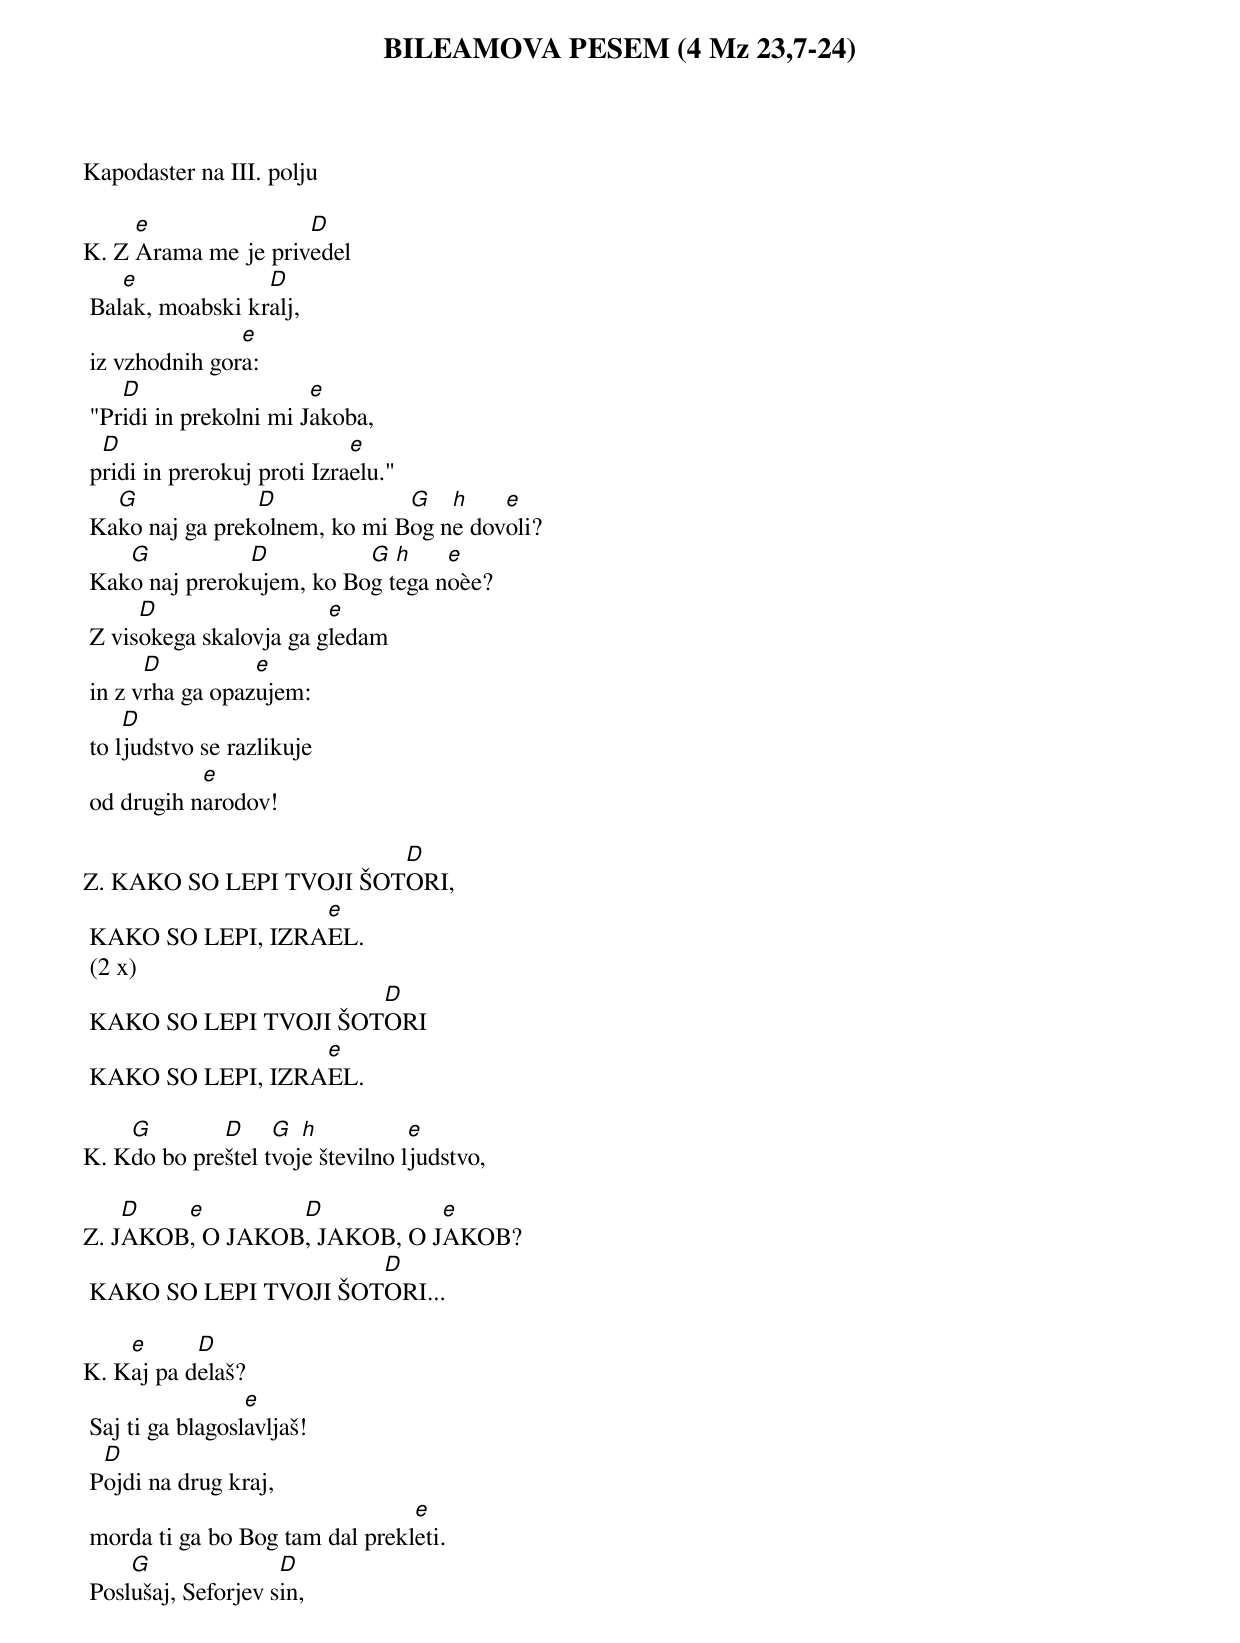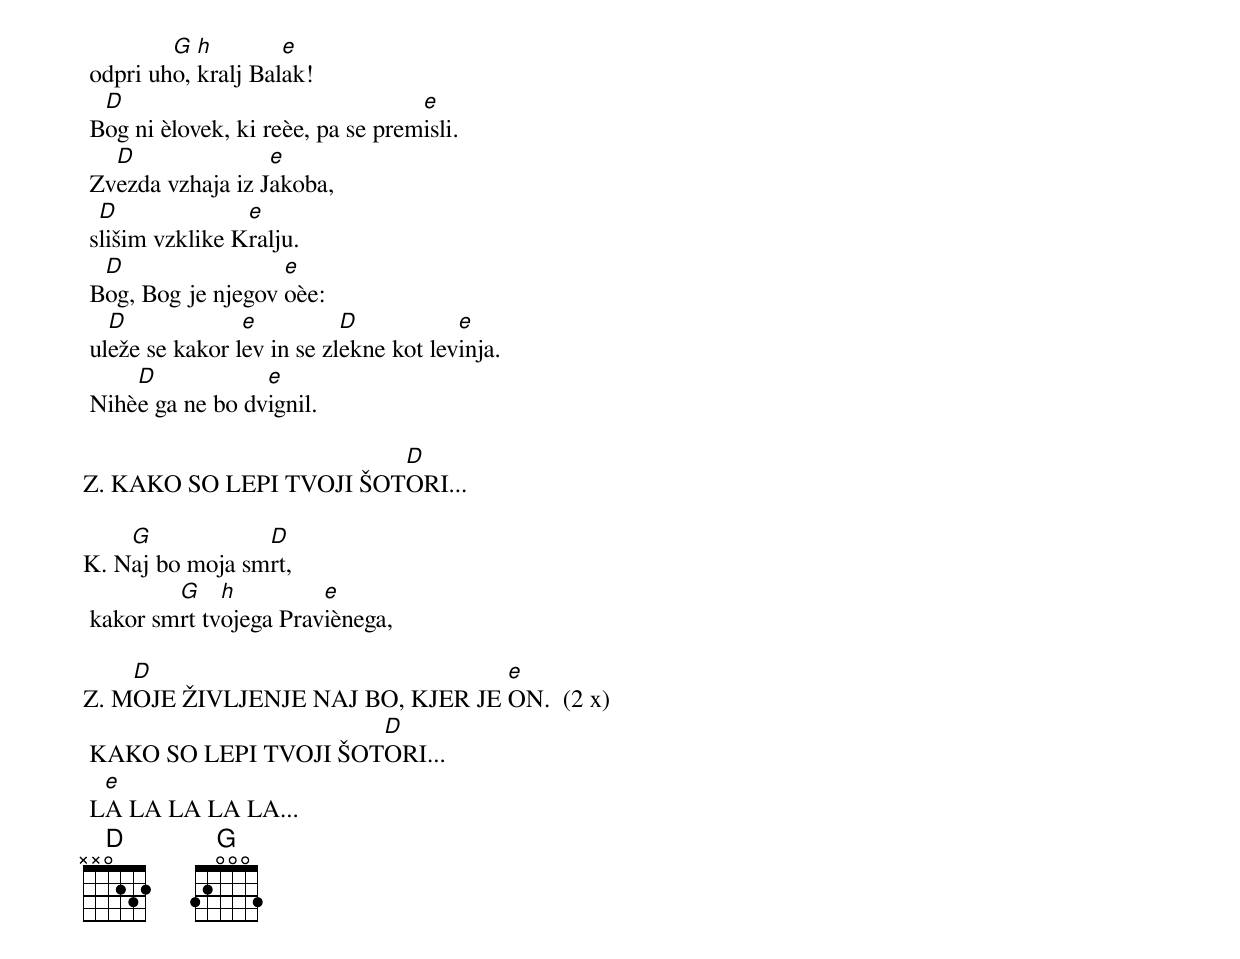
{title: BILEAMOVA PESEM (4 Mz 23,7-24)}

Kapodaster na III. polju

K.	Z [e]Arama me je priv[D]edel
	Bal[e]ak, moabski kr[D]alj,
	iz vzhodnih gor[e]a:
	"Pr[D]idi in prekolni mi J[e]akoba,
	p[D]ridi in prerokuj proti Izra[e]elu."
	Ka[G]ko naj ga prek[D]olnem, ko mi B[G]og n[h]e dov[e]oli?
	Kak[G]o naj prerok[D]ujem, ko Bo[G]g t[h]ega n[e]oèe?
	Z vis[D]okega skalovja ga g[e]ledam
	in z v[D]rha ga opaz[e]ujem:
	to l[D]judstvo se razlikuje
	od drugih n[e]arodov!

Z.	KAKO SO LEPI TVOJI ŠOT[D]ORI,
	KAKO SO LEPI, IZRA[e]EL.
	(2 x)
	KAKO SO LEPI TVOJI ŠOT[D]ORI
	KAKO SO LEPI, IZRA[e]EL.

K.	K[G]do bo pre[D]štel t[G]voj[h]e številno l[e]judstvo,

Z.	J[D]AKOB[e], O JAKOB[D], JAKOB, O J[e]AKOB?
	KAKO SO LEPI TVOJI ŠOT[D]ORI...

K.	K[e]aj pa d[D]elaš?
	Saj ti ga blagosl[e]avljaš!
	P[D]ojdi na drug kraj,
	morda ti ga bo Bog tam dal prekl[e]eti.
	Posl[G]ušaj, Seforjev s[D]in,
	odpri uh[G]o, [h]kralj Bal[e]ak!
	B[D]og ni èlovek, ki reèe, pa se prem[e]isli.
	Zv[D]ezda vzhaja iz J[e]akoba,
	s[D]lišim vzklike K[e]ralju.
	B[D]og, Bog je njegov [e]oèe:
	ul[D]eže se kakor l[e]ev in se zl[D]ekne kot lev[e]inja.
	Nihè[D]e ga ne bo dv[e]ignil.

Z.	KAKO SO LEPI TVOJI ŠOT[D]ORI...

K.	N[G]aj bo moja sm[D]rt,
	kakor sm[G]rt tv[h]ojega Prav[e]iènega,

Z.	M[D]OJE ŽIVLJENJE NAJ BO, KJER JE [e]ON.  (2 x)
	KAKO SO LEPI TVOJI ŠOT[D]ORI...
	L[e]A LA LA LA LA...
